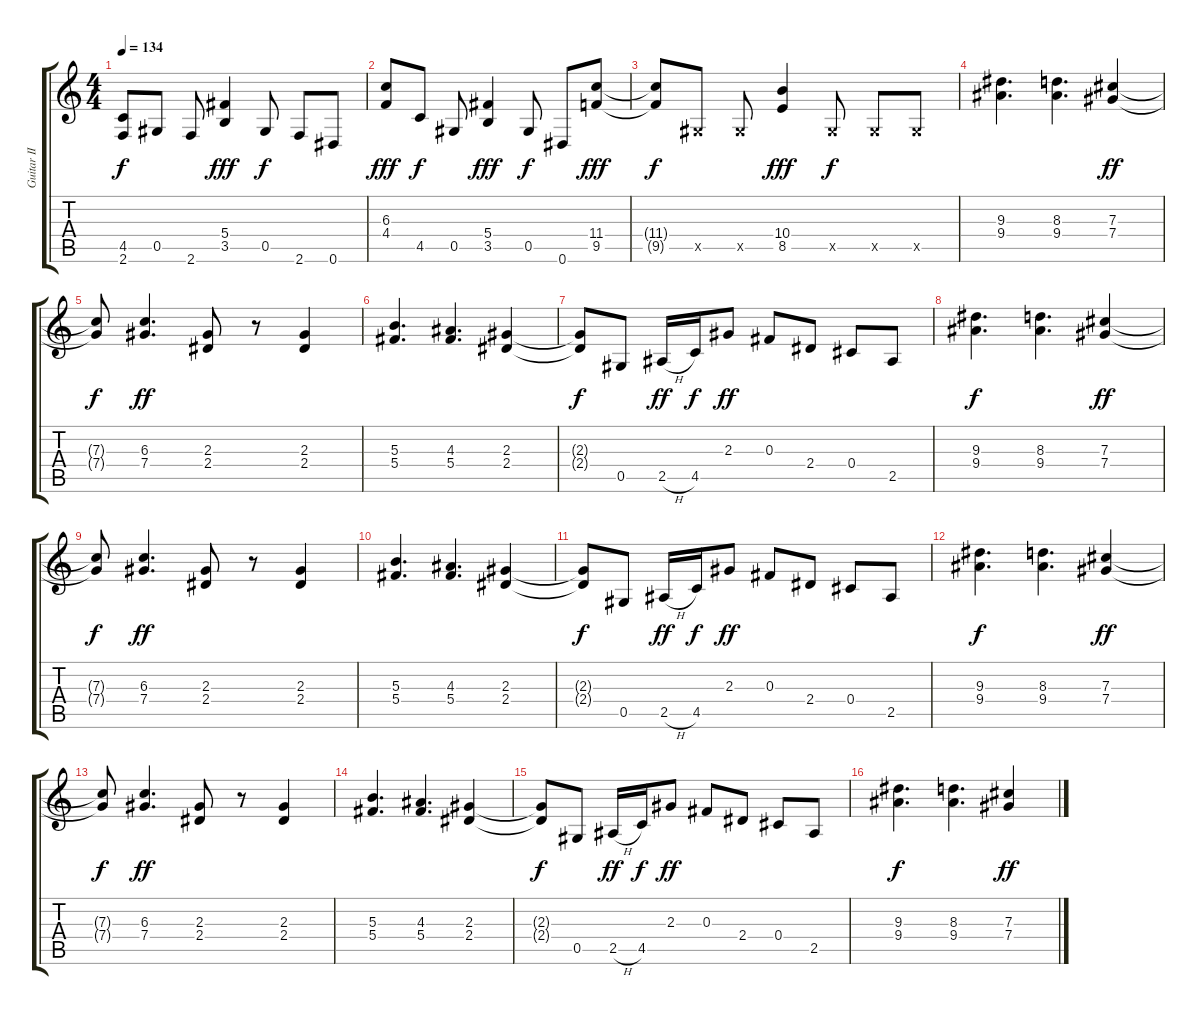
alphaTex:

\track ("Guitar II" "Guitar II") {instrument distortionguitar}
\staff {score tabs}
\tuning (Eb4 Bb3 Gb3 Db3 Ab2 Eb2) {hide}
\ts (4 4)
\tempo 134
\clef g2
\ks c
(4.5{t} 2.6{t}).8{dy f} 0.5.8 2.6.8 (5.4 3.5).4{dy fff} 0.5.8{dy f} 2.6.8 0.6.8 |
(6.3 4.4).8{dy fff} 4.5.8{dy f} 0.5.8 (5.4 3.5).4{dy fff} 0.5.8{dy f} 0.6.8 (11.4 9.5).8{dy fff} |
(11.4{t} 9.5{t}).8{dy f} 0.5{x}.8 0.5{x}.8 (10.4 8.5).4{dy fff} 0.5{x}.8{dy f} 0.5{x}.8 0.5{x}.8 |
(9.3 9.4).4{d} (8.3 9.4).4{d} (7.3 7.4).4{dy ff} |
(7.3{t} 7.4{t}).8{dy f} (6.3 7.4).4{d dy ff} (2.3 2.4).8 r.8 (2.3 2.4).4 |
(5.3 5.4).4{d} (4.3 5.4).4{d} (2.3 2.4).4 |
(2.3{t} 2.4{t}).8{dy f} 0.5.8 2.5{h}.16{dy ff} 4.5.16{dy f} 2.3.8{dy ff} 0.3.8 2.4.8 0.4.8 2.5.8 |
(9.3 9.4).4{d dy f} (8.3 9.4).4{d} (7.3 7.4).4{dy ff} |
(7.3{t} 7.4{t}).8{dy f} (6.3 7.4).4{d dy ff} (2.3 2.4).8 r.8 (2.3 2.4).4 |
(5.3 5.4).4{d} (4.3 5.4).4{d} (2.3 2.4).4 |
(2.3{t} 2.4{t}).8{dy f} 0.5.8 2.5{h}.16{dy ff} 4.5.16{dy f} 2.3.8{dy ff} 0.3.8 2.4.8 0.4.8 2.5.8 |
(9.3 9.4).4{d dy f} (8.3 9.4).4{d} (7.3 7.4).4{dy ff} |
(7.3{t} 7.4{t}).8{dy f} (6.3 7.4).4{d dy ff} (2.3 2.4).8 r.8 (2.3 2.4).4 |
(5.3 5.4).4{d} (4.3 5.4).4{d} (2.3 2.4).4 |
(2.3{t} 2.4{t}).8{dy f} 0.5.8 2.5{h}.16{dy ff} 4.5.16{dy f} 2.3.8{dy ff} 0.3.8 2.4.8 0.4.8 2.5.8 |
(9.3 9.4).4{d dy f} (8.3 9.4).4{d} (7.3 7.4).4{dy ff}
